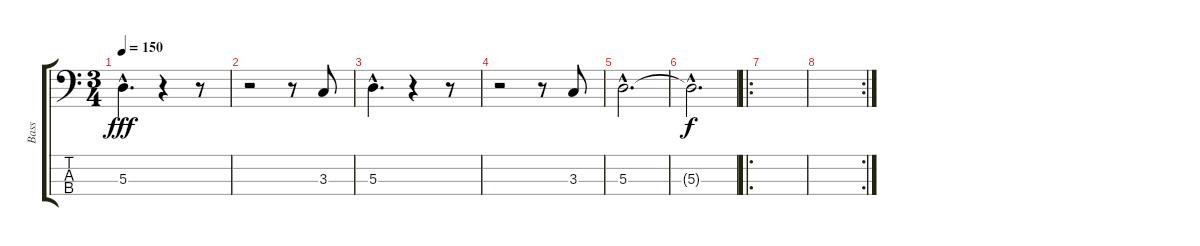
\track ("Bass" "Bass") {instrument electricbassfinger}
\staff {score tabs}
\tuning (G2 D2 A1 E1) {hide}
\ts (3 4)
\tempo 150
\clef f4
\ks c
5.3{hac}.4{d dy fff} r.4 r.8 |
r.2 r.8 3.3.8 |
5.3{hac}.4{d} r.4 r.8 |
r.2 r.8 3.3.8 |
5.3{hac}.2{d} |
5.3{hac t}.2{d dy f} |
\ro
|
\rc 2
